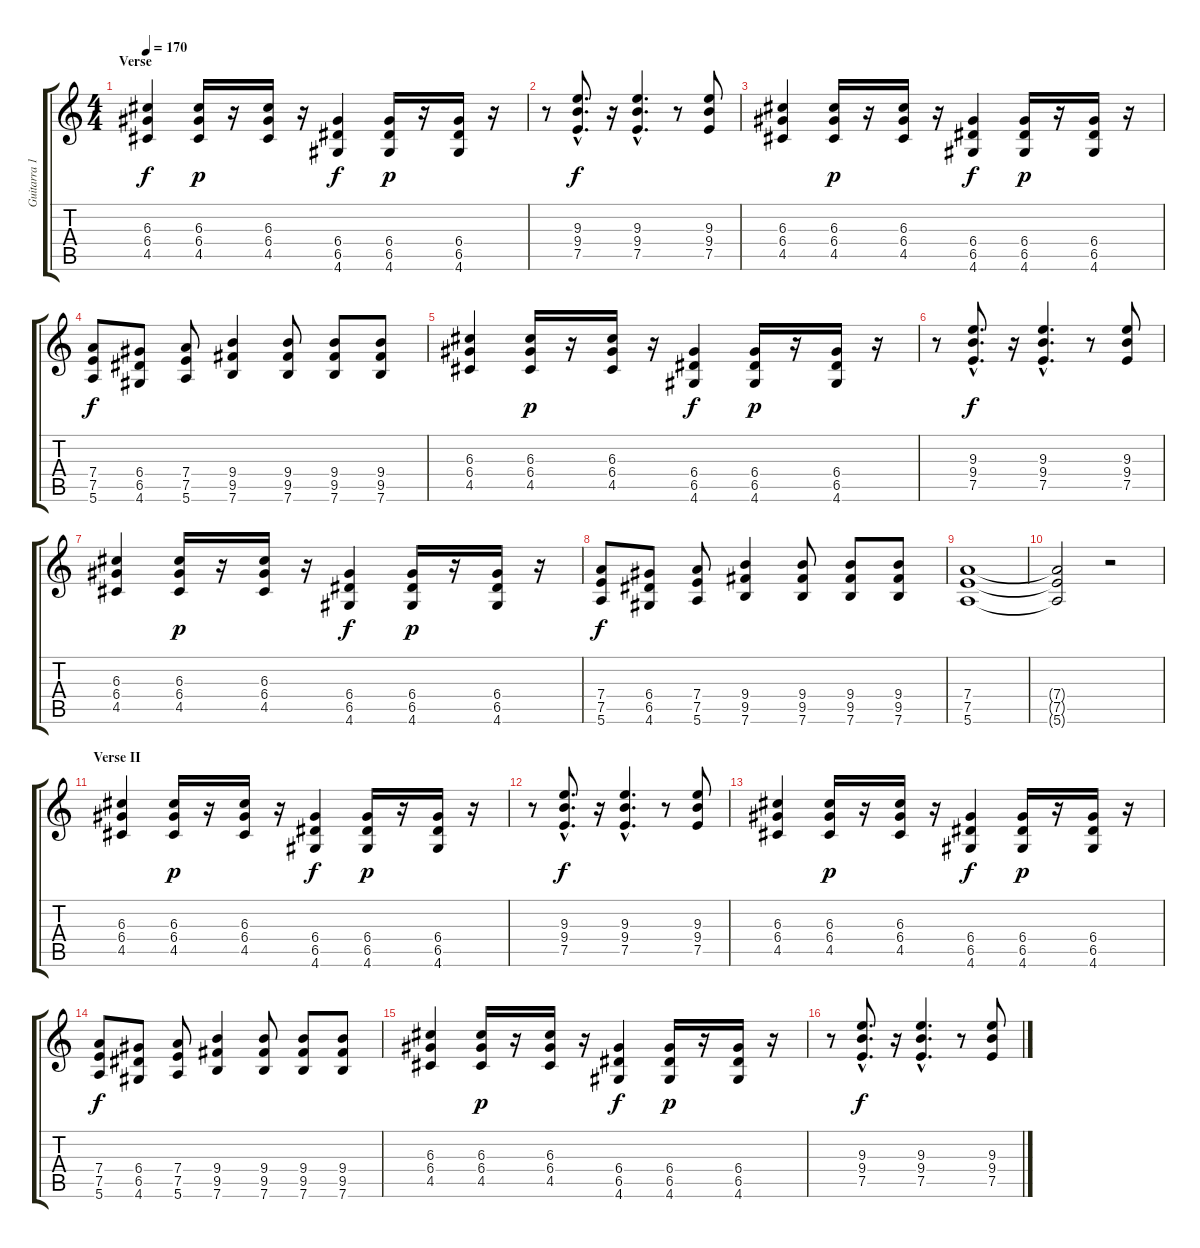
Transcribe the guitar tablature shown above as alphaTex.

\track ("Guitarra 1 - Mathias" "Guitarra 1") {instrument distortionguitar}
\staff {score tabs}
\tuning (E4 B3 G3 D3 A2 E2) {hide}
\ts (4 4)
\section ("" "Verse")
\tempo 170
\clef g2
\ks c
(6.3 6.4 4.5).4{dy f instrument distortionguitar} (6.3 6.4 4.5).16{dy p} r.16 (6.3 6.4 4.5).16 r.16 (6.4 6.5 4.6).4{dy f} (6.4 6.5 4.6).16{dy p} r.16 (6.4 6.5 4.6).16 r.16 |
r.8 (9.3{hac} 9.4{hac} 7.5{hac}).8{d dy f} r.16 (9.3{hac} 9.4{hac} 7.5{hac}).4{d} r.8 (9.3 9.4 7.5).8 |
(6.3 6.4 4.5).4 (6.3 6.4 4.5).16{dy p} r.16 (6.3 6.4 4.5).16 r.16 (6.4 6.5 4.6).4{dy f} (6.4 6.5 4.6).16{dy p} r.16 (6.4 6.5 4.6).16 r.16 |
(7.4 7.5 5.6).8{dy f} (6.4 6.5 4.6).8 (7.4 7.5 5.6).8 (9.4 9.5 7.6).4 (9.4 9.5 7.6).8 (9.4 9.5 7.6).8 (9.4 9.5 7.6).8 |
(6.3 6.4 4.5).4 (6.3 6.4 4.5).16{dy p} r.16 (6.3 6.4 4.5).16 r.16 (6.4 6.5 4.6).4{dy f} (6.4 6.5 4.6).16{dy p} r.16 (6.4 6.5 4.6).16 r.16 |
r.8 (9.3{hac} 9.4{hac} 7.5{hac}).8{d dy f} r.16 (9.3{hac} 9.4{hac} 7.5{hac}).4{d} r.8 (9.3 9.4 7.5).8 |
(6.3 6.4 4.5).4 (6.3 6.4 4.5).16{dy p} r.16 (6.3 6.4 4.5).16 r.16 (6.4 6.5 4.6).4{dy f} (6.4 6.5 4.6).16{dy p} r.16 (6.4 6.5 4.6).16 r.16 |
(7.4 7.5 5.6).8{dy f} (6.4 6.5 4.6).8 (7.4 7.5 5.6).8 (9.4 9.5 7.6).4 (9.4 9.5 7.6).8 (9.4 9.5 7.6).8 (9.4 9.5 7.6).8 |
(7.4 7.5 5.6).1 |
(7.4{t} 7.5{t} 5.6{t}).2 r.2 |
\section ("" "Verse II")
(6.3 6.4 4.5).4 (6.3 6.4 4.5).16{dy p} r.16 (6.3 6.4 4.5).16 r.16 (6.4 6.5 4.6).4{dy f} (6.4 6.5 4.6).16{dy p} r.16 (6.4 6.5 4.6).16 r.16 |
r.8 (9.3{hac} 9.4{hac} 7.5{hac}).8{d dy f} r.16 (9.3{hac} 9.4{hac} 7.5{hac}).4{d} r.8 (9.3 9.4 7.5).8 |
(6.3 6.4 4.5).4 (6.3 6.4 4.5).16{dy p} r.16 (6.3 6.4 4.5).16 r.16 (6.4 6.5 4.6).4{dy f} (6.4 6.5 4.6).16{dy p} r.16 (6.4 6.5 4.6).16 r.16 |
(7.4 7.5 5.6).8{dy f} (6.4 6.5 4.6).8 (7.4 7.5 5.6).8 (9.4 9.5 7.6).4 (9.4 9.5 7.6).8 (9.4 9.5 7.6).8 (9.4 9.5 7.6).8 |
(6.3 6.4 4.5).4 (6.3 6.4 4.5).16{dy p} r.16 (6.3 6.4 4.5).16 r.16 (6.4 6.5 4.6).4{dy f} (6.4 6.5 4.6).16{dy p} r.16 (6.4 6.5 4.6).16 r.16 |
r.8 (9.3{hac} 9.4{hac} 7.5{hac}).8{d dy f} r.16 (9.3{hac} 9.4{hac} 7.5{hac}).4{d} r.8 (9.3 9.4 7.5).8
